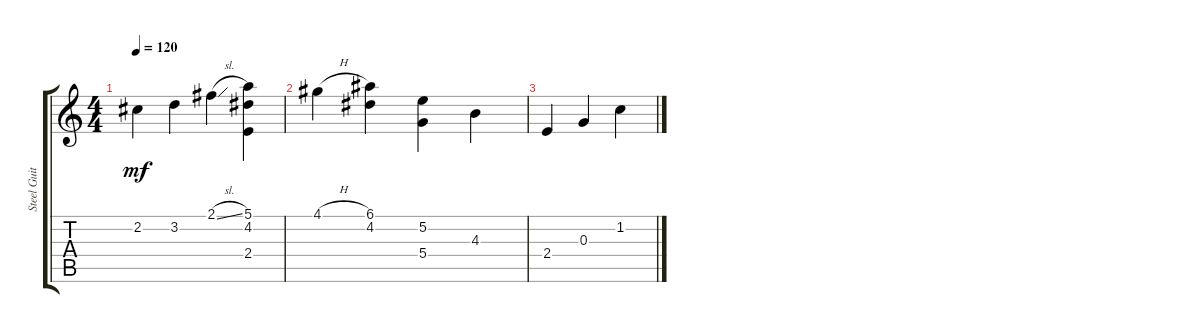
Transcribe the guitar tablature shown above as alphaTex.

\track ("Steel Guitar" "Steel Guit") {instrument acousticguitarsteel}
\staff {score tabs}
\tuning (E4 B3 G3 D3 A2 E2) {hide}
\ts (4 4)
\tempo 120
\clef g2
\ks c
2.2.4{dy mf instrument acousticguitarsteel} 3.2.4 2.1{sl}.4 (5.1 4.2 2.4).4 |
4.1{h}.4 (6.1 4.2).4 (5.2 5.4).4 4.3.4 |
2.4.4 0.3.4 1.2.4
